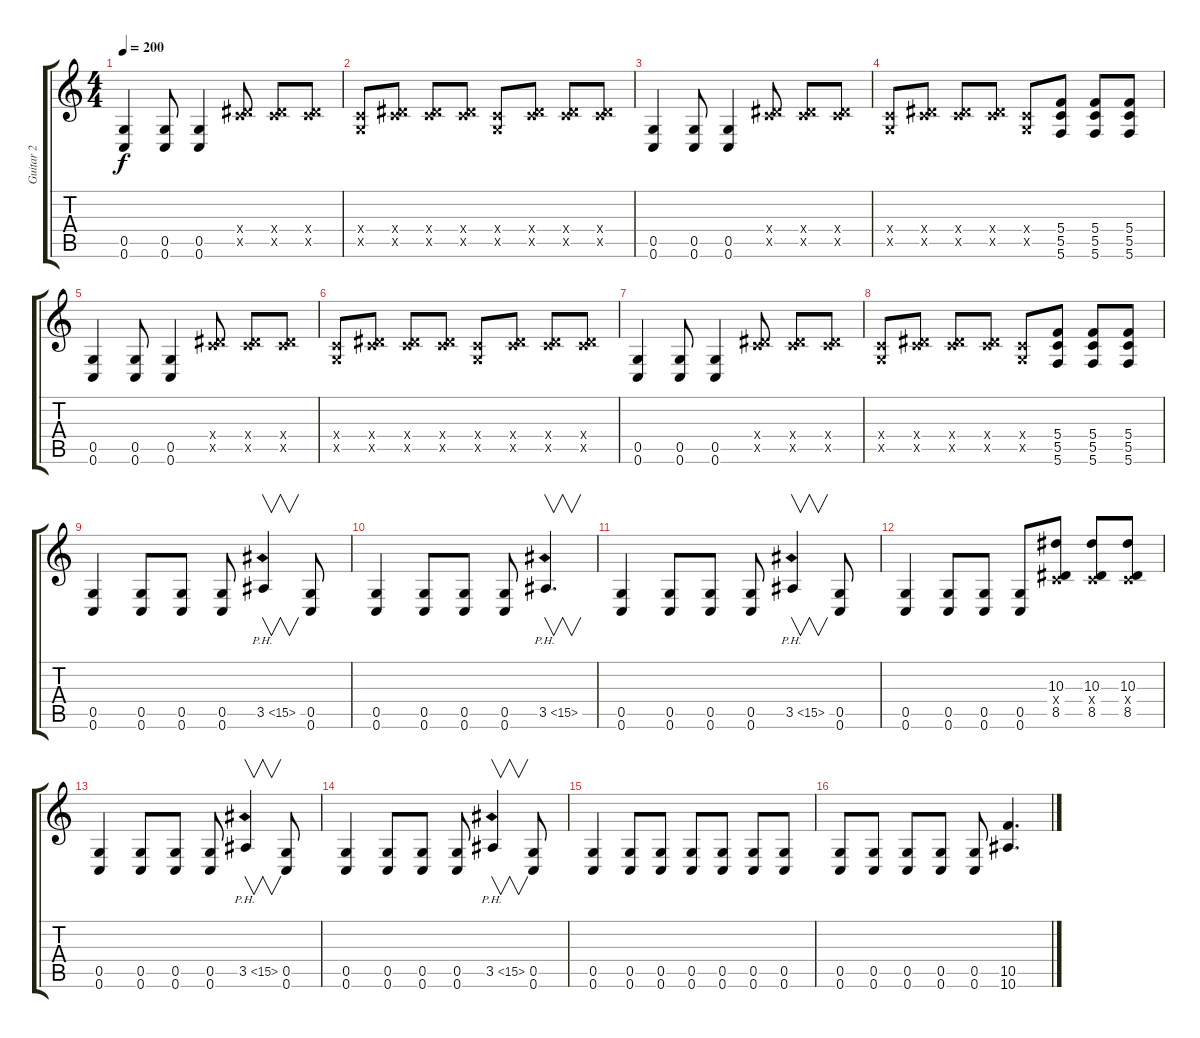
\track ("Guitar 2" "Guitar 2") {instrument overdrivenguitar}
\staff {score tabs}
\tuning (D4 A3 F3 C3 G2 C2) {hide}
\ts (4 4)
\tempo 200
\clef g2
\ks c
(0.5 0.6).4{dy f volume 16} (0.5 0.6).8 (0.5 0.6).4 (0.4{x} 8.5{x}).8 (0.4{x} 8.5{x}).8 (0.4{x} 8.5{x}).8 |
(0.4{x} 0.5{x}).8 (0.4{x} 8.5{x}).8 (0.4{x} 8.5{x}).8 (0.4{x} 8.5{x}).8 (0.4{x} 0.5{x}).8 (0.4{x} 8.5{x}).8 (0.4{x} 8.5{x}).8 (0.4{x} 8.5{x}).8 |
(0.5 0.6).4 (0.5 0.6).8 (0.5 0.6).4 (0.4{x} 8.5{x}).8 (0.4{x} 8.5{x}).8 (0.4{x} 8.5{x}).8 |
(0.4{x} 0.5{x}).8 (0.4{x} 8.5{x}).8 (0.4{x} 8.5{x}).8 (0.4{x} 8.5{x}).8 (0.4{x} 0.5{x}).8 (5.4 5.5 5.6).8 (5.4 5.5 5.6).8 (5.4 5.5 5.6).8 |
(0.5 0.6).4 (0.5 0.6).8 (0.5 0.6).4 (0.4{x} 8.5{x}).8 (0.4{x} 8.5{x}).8 (0.4{x} 8.5{x}).8 |
(0.4{x} 0.5{x}).8 (0.4{x} 8.5{x}).8 (0.4{x} 8.5{x}).8 (0.4{x} 8.5{x}).8 (0.4{x} 0.5{x}).8 (0.4{x} 8.5{x}).8 (0.4{x} 8.5{x}).8 (0.4{x} 8.5{x}).8 |
(0.5 0.6).4 (0.5 0.6).8 (0.5 0.6).4 (0.4{x} 8.5{x}).8 (0.4{x} 8.5{x}).8 (0.4{x} 8.5{x}).8 |
(0.4{x} 0.5{x}).8 (0.4{x} 8.5{x}).8 (0.4{x} 8.5{x}).8 (0.4{x} 8.5{x}).8 (0.4{x} 0.5{x}).8 (5.4 5.5 5.6).8 (5.4 5.5 5.6).8 (5.4 5.5 5.6).8 |
(0.5 0.6).4 (0.5 0.6).8 (0.5 0.6).8 (0.5 0.6).8 3.5{ph 12}.4{v} (0.5 0.6).8 |
(0.5 0.6).4 (0.5 0.6).8 (0.5 0.6).8 (0.5 0.6).8 3.5{ph 12}.4{v d} |
(0.5 0.6).4 (0.5 0.6).8 (0.5 0.6).8 (0.5 0.6).8 3.5{ph 12}.4{v} (0.5 0.6).8 |
(0.5 0.6).4 (0.5 0.6).8 (0.5 0.6).8 (0.5 0.6).8 (10.3 0.4{x} 8.5).8 (10.3 0.4{x} 8.5).8 (10.3 0.4{x} 8.5).8 |
(0.5 0.6).4 (0.5 0.6).8 (0.5 0.6).8 (0.5 0.6).8 3.5{ph 12}.4{v} (0.5 0.6).8 |
(0.5 0.6).4 (0.5 0.6).8 (0.5 0.6).8 (0.5 0.6).8 3.5{ph 12}.4{v} (0.5 0.6).8 |
(0.5 0.6).4 (0.5 0.6).8 (0.5 0.6).8 (0.5 0.6).8 (0.5 0.6).8 (0.5 0.6).8 (0.5 0.6).8 |
(0.5 0.6).8 (0.5 0.6).8 (0.5 0.6).8 (0.5 0.6).8 (0.5 0.6).8 (10.5 10.6).4{d}
